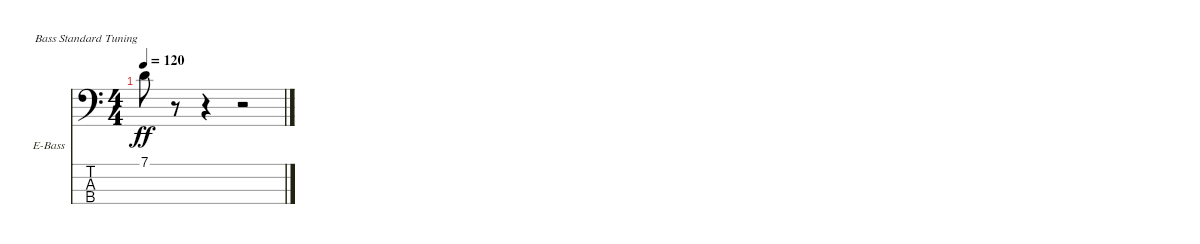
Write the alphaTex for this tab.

\defaultSystemsLayout 4
\bracketExtendMode nobrackets
\firstSystemTrackNameOrientation horizontal
\otherSystemsTrackNameOrientation horizontal
\track ("Electric Bass" "E-Bass") {instrument electricbassfinger}
\staff {score tabs}
\tuning (G2 D2 A1 E1)
\ts (4 4)
\tempo 120
\clef f4
\scale
0.333333
\ks c
7.1.8{dy ff} r.8 r.4 r.2 |
\scale
0.333333 |
\scale
0.333333 |
\scale
0.333333 |
\scale
0.333333 |
\scale
0.333333 |
\scale
0.333333 |
\scale
0.333333 |
\scale
0.333333 |
\scale
0.333333 |
\scale
0.333333 |
\scale
0.333333 |
\scale
0.333333 |
\scale
0.333333 |
\scale
0.333333 |
\scale
0.333333
